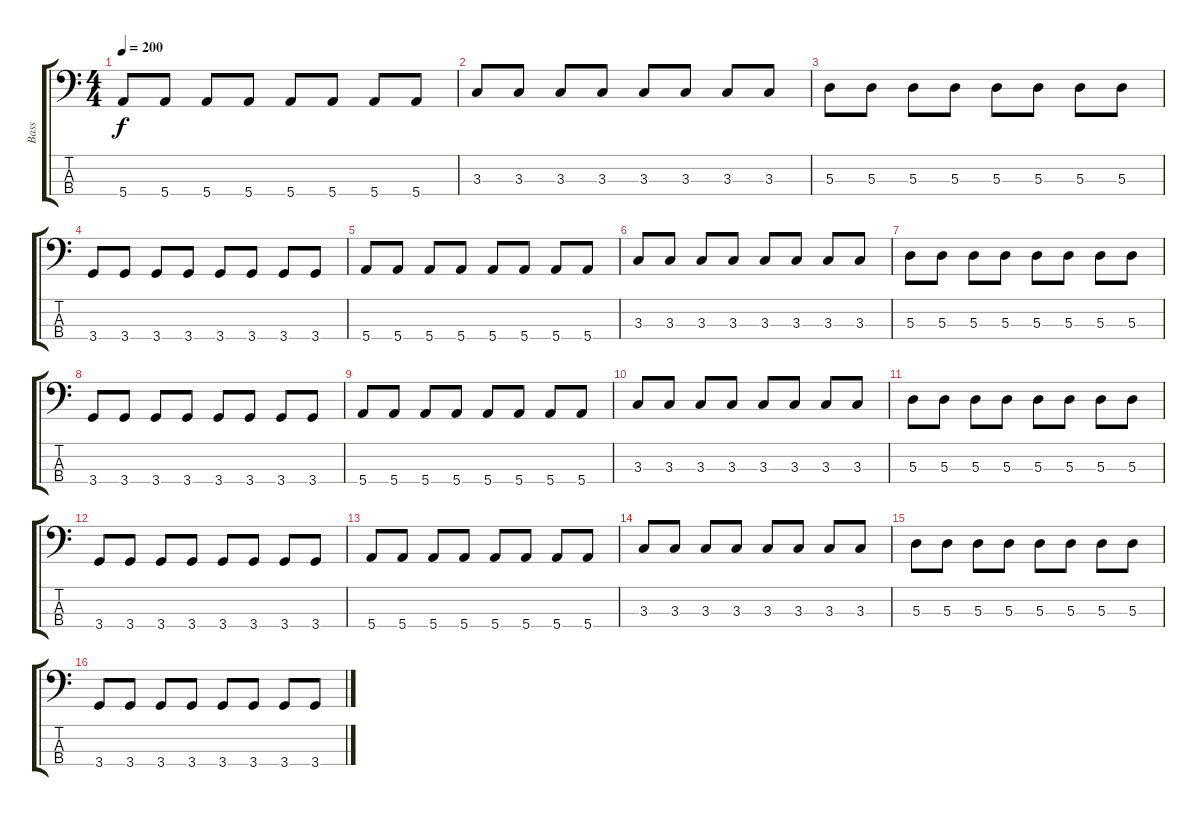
\track ("Bass" "Bass") {instrument electricbasspick}
\staff {score tabs}
\tuning (G2 D2 A1 E1) {hide}
\ts (4 4)
\tempo 200
\clef f4
\ks c
5.4.8{dy f} 5.4.8 5.4.8 5.4.8 5.4.8 5.4.8 5.4.8 5.4.8 |
3.3.8 3.3.8 3.3.8 3.3.8 3.3.8 3.3.8 3.3.8 3.3.8 |
5.3.8 5.3.8 5.3.8 5.3.8 5.3.8 5.3.8 5.3.8 5.3.8 |
3.4.8 3.4.8 3.4.8 3.4.8 3.4.8 3.4.8 3.4.8 3.4.8 |
5.4.8 5.4.8 5.4.8 5.4.8 5.4.8 5.4.8 5.4.8 5.4.8 |
3.3.8 3.3.8 3.3.8 3.3.8 3.3.8 3.3.8 3.3.8 3.3.8 |
5.3.8 5.3.8 5.3.8 5.3.8 5.3.8 5.3.8 5.3.8 5.3.8 |
3.4.8 3.4.8 3.4.8 3.4.8 3.4.8 3.4.8 3.4.8 3.4.8 |
5.4.8 5.4.8 5.4.8 5.4.8 5.4.8 5.4.8 5.4.8 5.4.8 |
3.3.8 3.3.8 3.3.8 3.3.8 3.3.8 3.3.8 3.3.8 3.3.8 |
5.3.8 5.3.8 5.3.8 5.3.8 5.3.8 5.3.8 5.3.8 5.3.8 |
3.4.8 3.4.8 3.4.8 3.4.8 3.4.8 3.4.8 3.4.8 3.4.8 |
5.4.8 5.4.8 5.4.8 5.4.8 5.4.8 5.4.8 5.4.8 5.4.8 |
3.3.8 3.3.8 3.3.8 3.3.8 3.3.8 3.3.8 3.3.8 3.3.8 |
5.3.8 5.3.8 5.3.8 5.3.8 5.3.8 5.3.8 5.3.8 5.3.8 |
3.4.8 3.4.8 3.4.8 3.4.8 3.4.8 3.4.8 3.4.8 3.4.8
